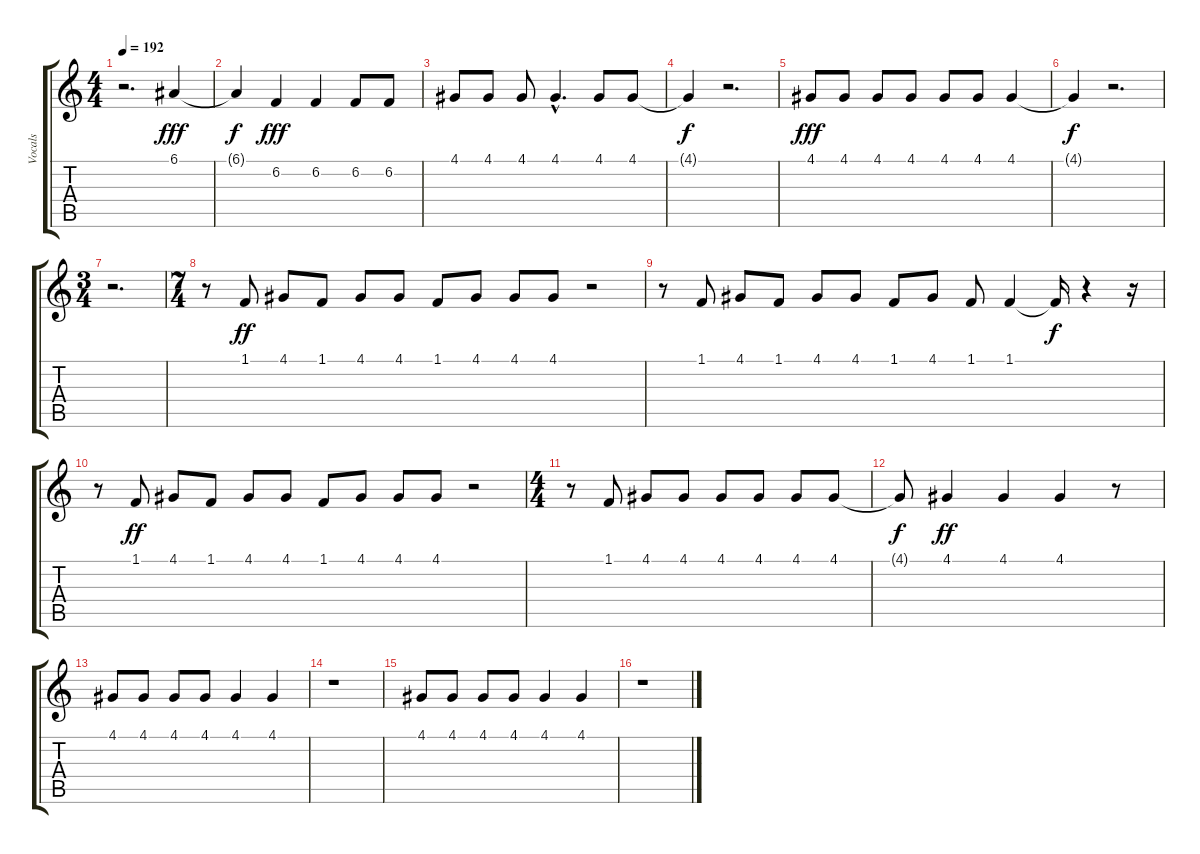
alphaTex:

\track ("Vocals" "Vocals") {instrument panflute}
\staff {score tabs}
\tuning (E4 B3 G3 D3 A2 E2) {hide}
\ts (4 4)
\tempo 192
\clef g2
\ks c
r.2{d dy fff} 6.1.4 |
6.1{t}.4{dy f} 6.2.4{dy fff} 6.2.4 6.2.8 6.2.8 |
4.1.8 4.1.8 4.1.8 4.1{hac}.4{d} 4.1.8 4.1.8 |
4.1{t}.4{dy f} r.2{d} |
4.1.8{dy fff} 4.1.8 4.1.8 4.1.8 4.1.8 4.1.8 4.1.4 |
4.1{t}.4{dy f} r.2{d} |
\ts (3 4)
r.2{d} |
\ts (7 4)
r.8 1.1.8{dy ff} 4.1.8 1.1.8 4.1.8 4.1.8 1.1.8 4.1.8 4.1.8 4.1.8 r.2 |
r.8 1.1.8 4.1.8 1.1.8 4.1.8 4.1.8 1.1.8 4.1.8 1.1.8 1.1.4 1.1{t}.16{dy f} r.4 r.16 |
r.8 1.1.8{dy ff} 4.1.8 1.1.8 4.1.8 4.1.8 1.1.8 4.1.8 4.1.8 4.1.8 r.2 |
\ts (4 4)
r.8 1.1.8 4.1.8 4.1.8 4.1.8 4.1.8 4.1.8 4.1.8 |
4.1{t}.8{dy f} 4.1.4{dy ff} 4.1.4 4.1.4 r.8 |
4.1.8 4.1.8 4.1.8 4.1.8 4.1.4 4.1.4 |
r.1 |
4.1.8 4.1.8 4.1.8 4.1.8 4.1.4 4.1.4 |
r.1
